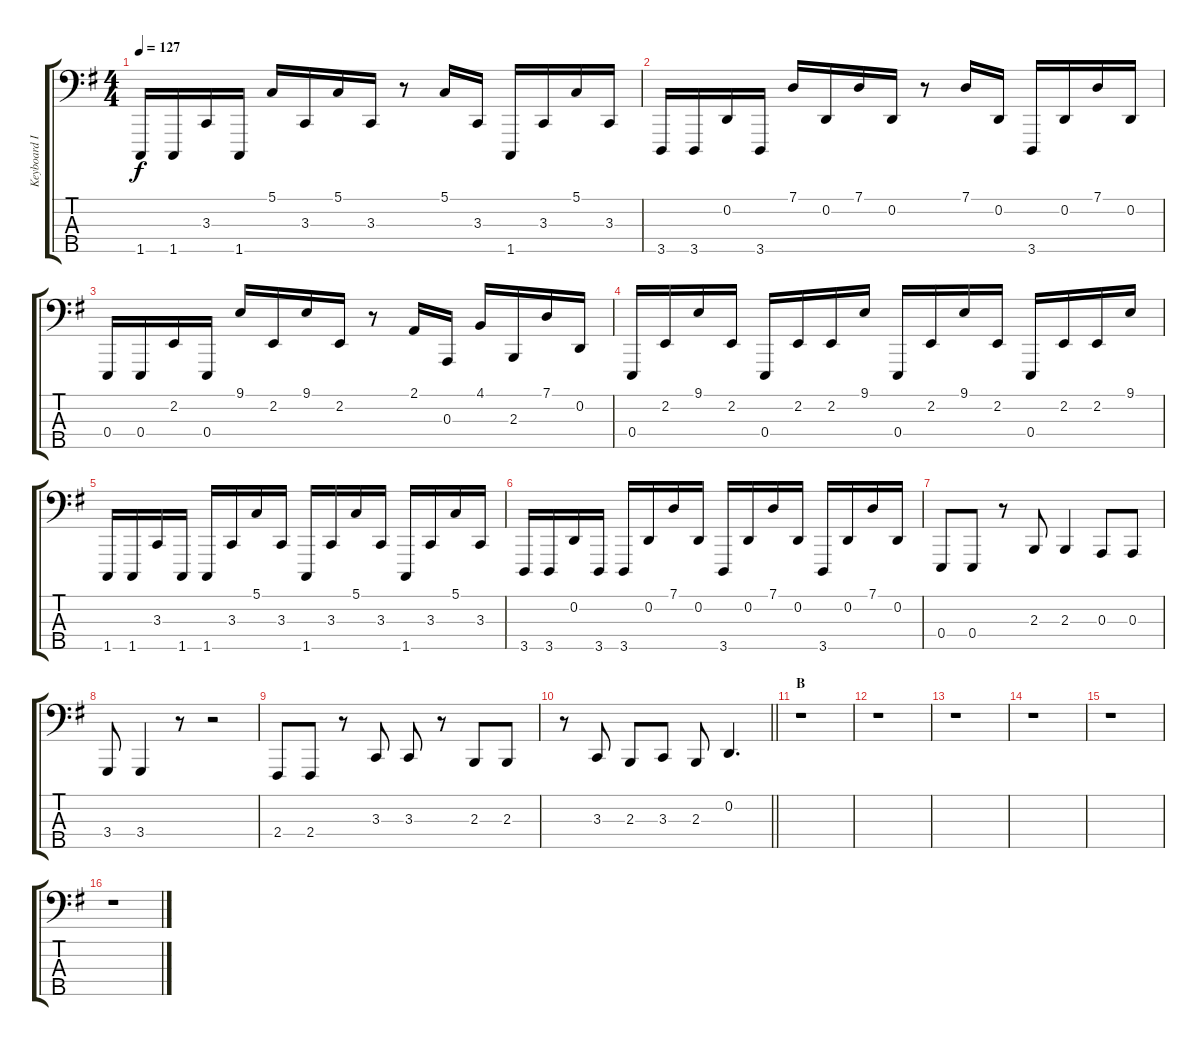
\track ("Keyboard II" "Keyboard I") {instrument lead8bassandlead}
\staff {score tabs}
\tuning (G2 D2 A1 E1 B0) {hide}
\ts (4 4)
\tempo 127
\clef f4
\ks g
1.5.16{dy f} 1.5.16 3.3.16 1.5.16 5.1.16 3.3.16 5.1.16 3.3.16 r.8 5.1.16 3.3.16 1.5.16 3.3.16 5.1.16 3.3.16 |
3.5.16 3.5.16 0.2.16 3.5.16 7.1.16 0.2.16 7.1.16 0.2.16 r.8 7.1.16 0.2.16 3.5.16 0.2.16 7.1.16 0.2.16 |
0.4.16 0.4.16 2.2.16 0.4.16 9.1.16 2.2.16 9.1.16 2.2.16 r.8 2.1.16 0.3.16 4.1.16 2.3.16 7.1.16 0.2.16 |
0.4.16 2.2.16 9.1.16 2.2.16 0.4.16 2.2.16 2.2.16 9.1.16 0.4.16 2.2.16 9.1.16 2.2.16 0.4.16 2.2.16 2.2.16 9.1.16 |
1.5.16 1.5.16 3.3.16 1.5.16 1.5.16 3.3.16 5.1.16 3.3.16 1.5.16 3.3.16 5.1.16 3.3.16 1.5.16 3.3.16 5.1.16 3.3.16 |
3.5.16 3.5.16 0.2.16 3.5.16 3.5.16 0.2.16 7.1.16 0.2.16 3.5.16 0.2.16 7.1.16 0.2.16 3.5.16 0.2.16 7.1.16 0.2.16 |
0.4.8 0.4.8 r.8 2.3.8 2.3.4 0.3.8 0.3.8 |
3.4.8 3.4.4 r.8 r.2 |
2.4.8 2.4.8 r.8 3.3.8 3.3.8 r.8 2.3.8 2.3.8 |
\barLineRight lightlight
r.8 3.3.8 2.3.8 3.3.8 2.3.8 0.2.4{d} |
\section ("" "B")
r.1 |
r.1 |
r.1 |
r.1 |
r.1 |
r.1
